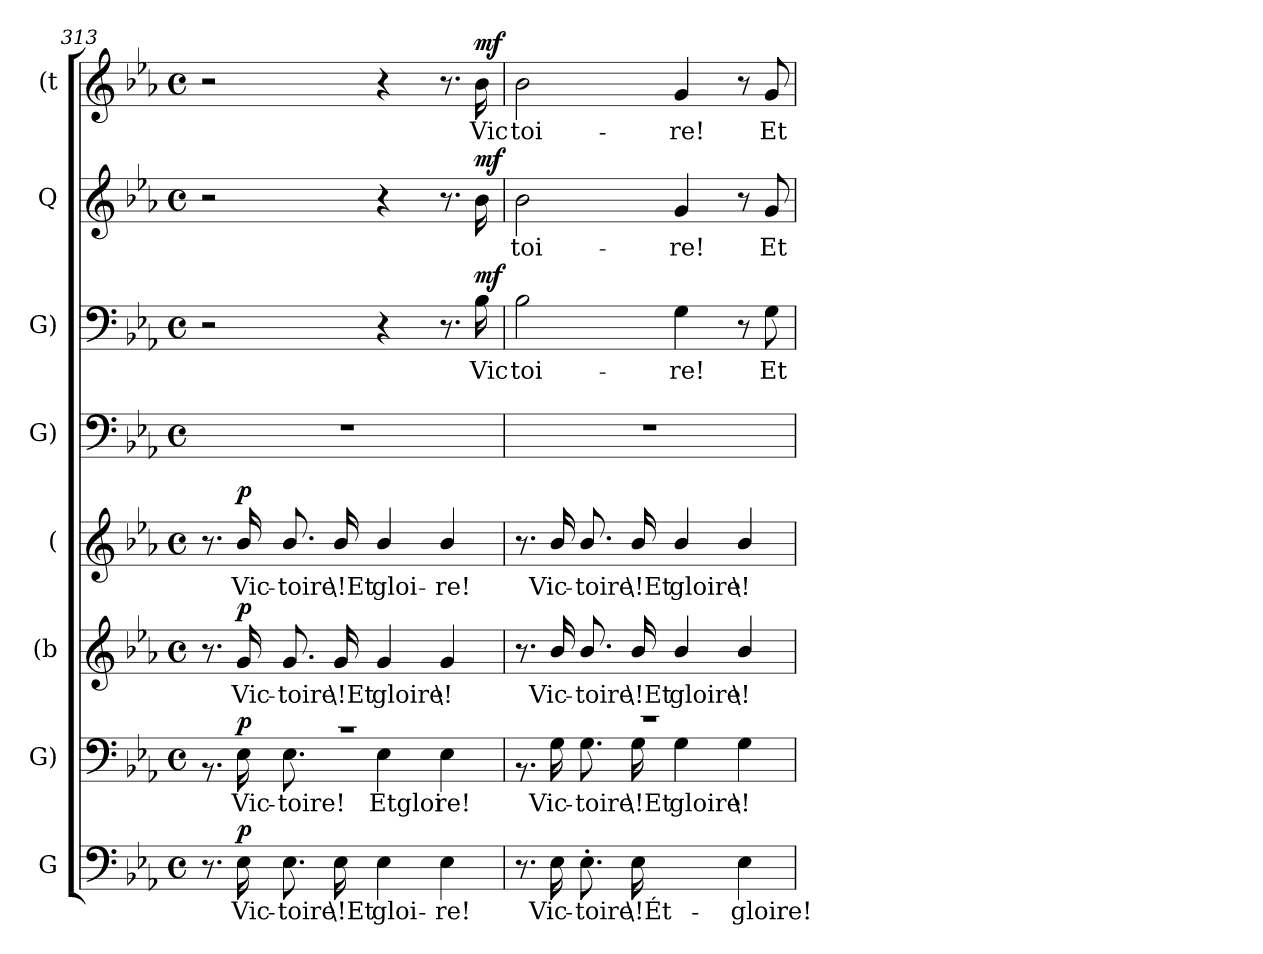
**kern	**text	**dynam	**kern	**text	**dynam	**kern	**text	**dynam	**kern	**text	**dynam	**kern	**kern	**text	**dynam	**kern	**text	**dynam	**kern	**text	**dynam
*part8	*part8	*part8	*part7	*part7	*part7	*part6	*part6	*part6	*part5	*part5	*part5	*part4	*part3	*part3	*part3	*part2	*part2	*part2	*part1	*part1	*part1
*staff8	*staff8	*staff8	*staff7	*staff7	*staff7	*staff6	*staff6	*staff6	*staff5	*staff5	*staff5	*staff4	*staff3	*staff3	*staff3	*staff2	*staff2	*staff2	*staff1	*staff1	*staff1
*I"G	*	*	*I"G)	*	*	*I"(b	*	*	*I"(	*	*	*I"G)	*I"G)	*	*	*I"Q	*	*	*I"(t	*	*
!!LO:LB:g=z
*clefF4	*	*	*clefF4	*	*	*clefG2	*	*	*clefG2	*	*	*clefF4	*clefF4	*	*	*clefG2	*	*	*clefG2	*	*
*k[b-e-a-]	*	*	*k[b-e-a-]	*	*	*k[b-e-a-]	*	*	*k[b-e-a-]	*	*	*k[b-e-a-]	*k[b-e-a-]	*	*	*k[b-e-a-]	*	*	*k[b-e-a-]	*	*
*M4/4	*	*	*M4/4	*	*	*M4/4	*	*	*M4/4	*	*	*M4/4	*M4/4	*	*	*M4/4	*	*	*M4/4	*	*
*met(c)	*	*	*met(c)	*	*	*met(c)	*	*	*met(c)	*	*	*met(c)	*met(c)	*	*	*met(c)	*	*	*met(c)	*	*
=313	=313	=313	=313	=313	=313	=313	=313	=313	=313	=313	=313	=313	=313	=313	=313	=313	=313	=313	=313	=313	=313
*	*	*	*^	*	*	*	*	*	*	*	*	*	*	*	*	*	*	*	*	*	*
8.r	.	.	1r	8.r	.	.	8.r	.	.	8.r	.	.	1r	2r	.	.	2r	.	.	2r	.	.
!	!	!LO:DY:a	!	!	!	!LO:DY:a	!	!	!LO:DY:a	!	!	!LO:DY:a	!	!	!	!	!	!	!	!	!	!
16E-i\	Vic-	p	.	16E-j\	Vic-	p	16gi/	Vic-	p	16b-i/	Vic-	p	.	.	.	.	.	.	.	.	.	.
8.E-i\	toire	.	.	8.E-j\	toire!	.	8.gi/	toire	.	8.b-i/	toire	.	.	.	.	.	.	.	.	.	.	.
16E-i\	\!Et	.	.	16ryy	.	.	16gi/	\!Et	.	16b-i/	\!Et	.	.	.	.	.	.	.	.	.	.	.
4E-i\	gloi-	.	.	4E-j\	Etgloi	.	4gi/	gloire	.	4b-i/	gloi-	.	.	4r	.	.	4r	.	.	4r	.	.
4E-i\	re!	.	.	4E-j\	re!	.	4gi/	\!	.	4b-i/	re!	.	.	8.r	.	.	8.r	.	.	8.r	.	.
!	!	!	!	!	!	!	!	!	!	!	!	!	!	!	!	!LO:DY:a	!	!	!LO:DY:a	!	!	!LO:DY:a
.	.	.	.	.	.	.	.	.	.	.	.	.	.	16B-i\	Vic	mf	16b-i\	.	mf	16b-i\	Vic	mf
=314	=314	=314	=314	=314	=314	=314	=314	=314	=314	=314	=314	=314	=314	=314	=314	=314	=314	=314	=314	=314	=314	=314
8.r	.	.	1r	8.r	.	.	8.r	.	.	8.r	.	.	1r	2B-i\	toi-	.	2b-i\	toi-	.	2b-i\	toi-	.
16E-i\	Vic-	.	.	16Gj\	Vic-	.	16b-i/	Vic-	.	16b-i/	Vic-	.	.	.	.	.	.	.	.	.	.	.
8.E-'>i\	toire	.	.	8.Gj\	toire	.	8.b-i/	toire	.	8.b-i/	toire	.	.	.	.	.	.	.	.	.	.	.
16E-i\	\!Ét-	.	.	16Gj\	\!Et	.	16b-i/	\!Et	.	16b-i/	\!Et	.	.	.	.	.	.	.	.	.	.	.
4ryy	.	.	.	4Gj\	gloire	.	4b-i/	gloire	.	4b-i/	gloire	.	.	4Gi\	re!	.	4gi/	re!	.	4gi/	re!	.
4E-i\	gloire!	.	.	4Gj\	\!	.	4b-i/	\!	.	4b-i/	\!	.	.	8r	.	.	8r	.	.	8r	.	.
.	.	.	.	.	.	.	.	.	.	.	.	.	.	8Gi\	Et	.	8gi/	Et	.	8gi/	Et	.
*	*	*	*v	*v	*	*	*	*	*	*	*	*	*	*	*	*	*	*	*	*	*	*
=	=	=	=	=	=	=	=	=	=	=	=	=	=	=	=	=	=	=	=	=	=
*-	*-	*-	*-	*-	*-	*-	*-	*-	*-	*-	*-	*-	*-	*-	*-	*-	*-	*-	*-	*-	*-
